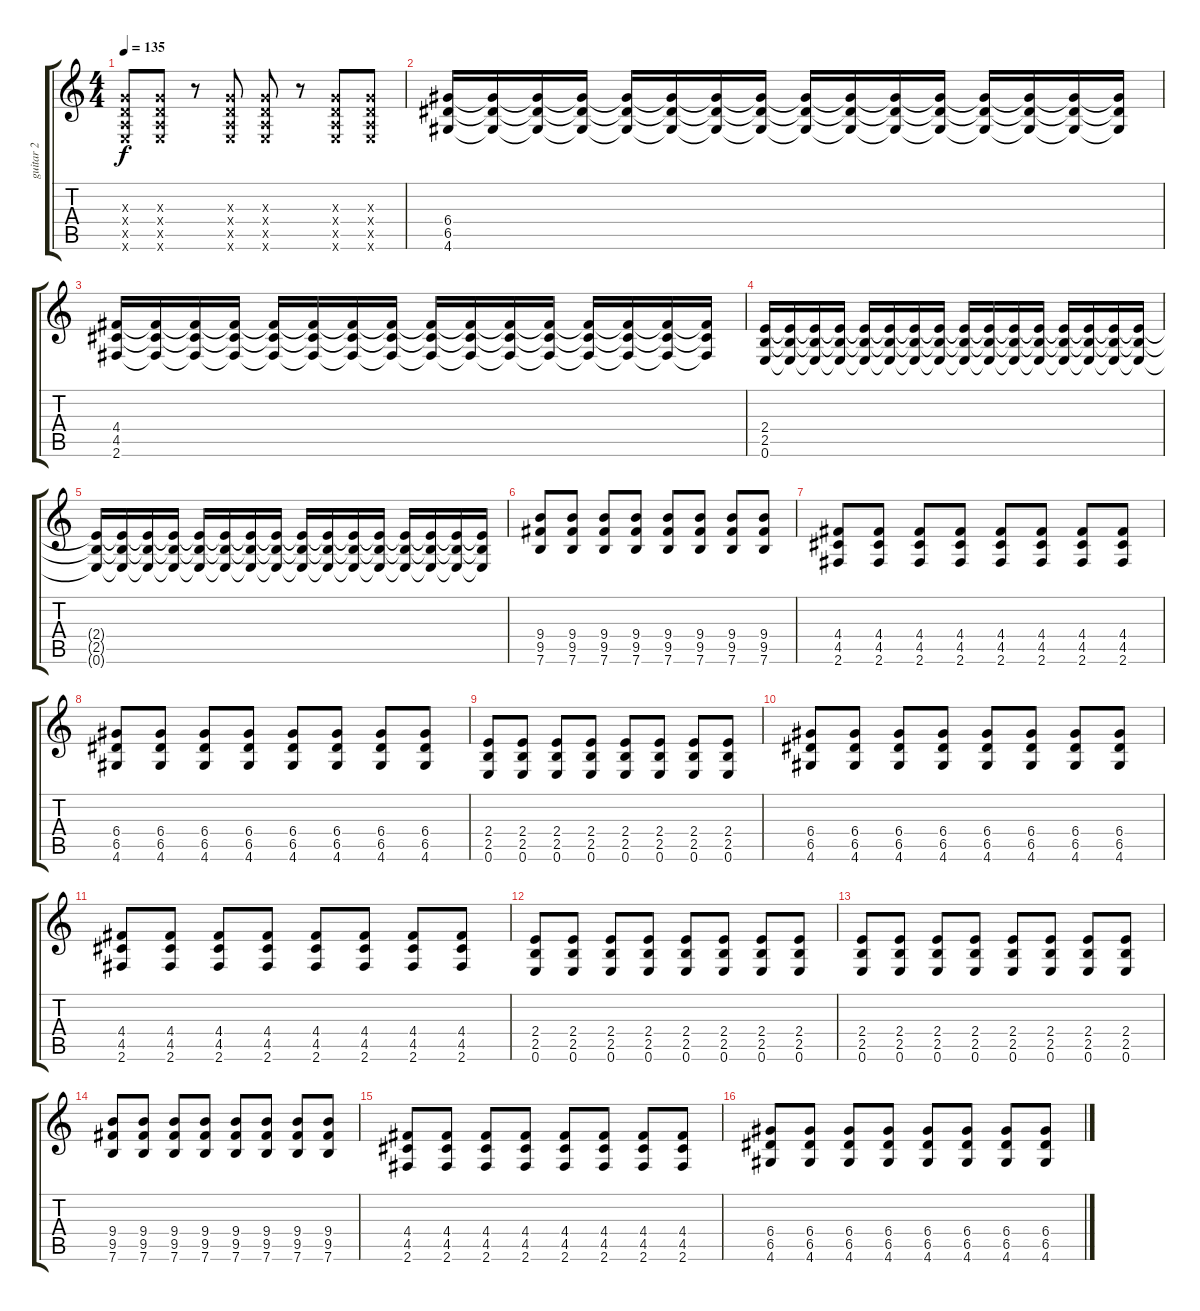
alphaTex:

\track ("guitar 2" "guitar 2") {instrument overdrivenguitar}
\staff {score tabs}
\tuning (E4 B3 G3 D3 A2 E2) {hide}
\ts (4 4)
\tempo 135
\clef g2
\ks c
(0.3{x} 0.4{x} 0.5{x} 0.6{x}).8{dy f} (0.3{x} 0.4{x} 0.5{x} 0.6{x}).8 r.8 (0.3{x} 0.4{x} 0.5{x} 0.6{x}).8 (0.3{x} 0.4{x} 0.5{x} 0.6{x}).8 r.8 (0.3{x} 0.4{x} 0.5{x} 0.6{x}).8 (0.3{x} 0.4{x} 0.5{x} 0.6{x}).8 |
(6.4 6.5 4.6).16{volume 13} (6.4{t} 6.5{t} 4.6{t}).16{volume 5} (6.4{t} 6.5{t} 4.6{t}).16{volume 11} (6.4{t} 6.5{t} 4.6{t}).16{volume 4} (6.4{t} 6.5{t} 4.6{t}).16{volume 10} (6.4{t} 6.5{t} 4.6{t}).16{volume 4} (6.4{t} 6.5{t} 4.6{t}).16{volume 11} (6.4{t} 6.5{t} 4.6{t}).16{volume 3} (6.4{t} 6.5{t} 4.6{t}).16{volume 11} (6.4{t} 6.5{t} 4.6{t}).16{volume 3} (6.4{t} 6.5{t} 4.6{t}).16{volume 10} (6.4{t} 6.5{t} 4.6{t}).16{volume 1} (6.4{t} 6.5{t} 4.6{t}).16{volume 9} (6.4{t} 6.5{t} 4.6{t}).16{volume 2} (6.4{t} 6.5{t} 4.6{t}).16{volume 9} (6.4{t} 6.5{t} 4.6{t}).16{volume 0} |
(4.4 4.5 2.6).16{volume 13} (4.4{t} 4.5{t} 2.6{t}).16{volume 5} (4.4{t} 4.5{t} 2.6{t}).16{volume 11} (4.4{t} 4.5{t} 2.6{t}).16{volume 4} (4.4{t} 4.5{t} 2.6{t}).16{volume 10} (4.4{t} 4.5{t} 2.6{t}).16{volume 4} (4.4{t} 4.5{t} 2.6{t}).16{volume 11} (4.4{t} 4.5{t} 2.6{t}).16{volume 3} (4.4{t} 4.5{t} 2.6{t}).16{volume 11} (4.4{t} 4.5{t} 2.6{t}).16{volume 3} (4.4{t} 4.5{t} 2.6{t}).16{volume 10} (4.4{t} 4.5{t} 2.6{t}).16{volume 1} (4.4{t} 4.5{t} 2.6{t}).16{volume 9} (4.4{t} 4.5{t} 2.6{t}).16{volume 2} (4.4{t} 4.5{t} 2.6{t}).16{volume 9} (4.4{t} 4.5{t} 2.6{t}).16{volume 0} |
(2.4 2.5 0.6).16{volume 13} (2.4{t} 2.5{t} 0.6{t}).16{volume 5} (2.4{t} 2.5{t} 0.6{t}).16{volume 11} (2.4{t} 2.5{t} 0.6{t}).16{volume 4} (2.4{t} 2.5{t} 0.6{t}).16{volume 10} (2.4{t} 2.5{t} 0.6{t}).16{volume 4} (2.4{t} 2.5{t} 0.6{t}).16{volume 11} (2.4{t} 2.5{t} 0.6{t}).16{volume 3} (2.4{t} 2.5{t} 0.6{t}).16{volume 11} (2.4{t} 2.5{t} 0.6{t}).16{volume 3} (2.4{t} 2.5{t} 0.6{t}).16{volume 10} (2.4{t} 2.5{t} 0.6{t}).16{volume 1} (2.4{t} 2.5{t} 0.6{t}).16{volume 9} (2.4{t} 2.5{t} 0.6{t}).16{volume 2} (2.4{t} 2.5{t} 0.6{t}).16{volume 9} (2.4{t} 2.5{t} 0.6{t}).16{volume 0} |
(2.4{t} 2.5{t} 0.6{t}).16{volume 13} (2.4{t} 2.5{t} 0.6{t}).16{volume 5} (2.4{t} 2.5{t} 0.6{t}).16{volume 11} (2.4{t} 2.5{t} 0.6{t}).16{volume 4} (2.4{t} 2.5{t} 0.6{t}).16{volume 10} (2.4{t} 2.5{t} 0.6{t}).16{volume 4} (2.4{t} 2.5{t} 0.6{t}).16{volume 11} (2.4{t} 2.5{t} 0.6{t}).16{volume 3} (2.4{t} 2.5{t} 0.6{t}).16{volume 11} (2.4{t} 2.5{t} 0.6{t}).16{volume 3} (2.4{t} 2.5{t} 0.6{t}).16{volume 10} (2.4{t} 2.5{t} 0.6{t}).16{volume 1} (2.4{t} 2.5{t} 0.6{t}).16{volume 9} (2.4{t} 2.5{t} 0.6{t}).16{volume 2} (2.4{t} 2.5{t} 0.6{t}).16{volume 9} (2.4{t} 2.5{t} 0.6{t}).16{volume 0} |
(9.4 9.5 7.6).8{volume 10} (9.4 9.5 7.6).8 (9.4 9.5 7.6).8 (9.4 9.5 7.6).8 (9.4 9.5 7.6).8 (9.4 9.5 7.6).8 (9.4 9.5 7.6).8 (9.4 9.5 7.6).8 |
(4.4 4.5 2.6).8 (4.4 4.5 2.6).8 (4.4 4.5 2.6).8 (4.4 4.5 2.6).8 (4.4 4.5 2.6).8 (4.4 4.5 2.6).8 (4.4 4.5 2.6).8 (4.4 4.5 2.6).8 |
(6.4 6.5 4.6).8 (6.4 6.5 4.6).8 (6.4 6.5 4.6).8 (6.4 6.5 4.6).8 (6.4 6.5 4.6).8 (6.4 6.5 4.6).8 (6.4 6.5 4.6).8 (6.4 6.5 4.6).8 |
(2.4 2.5 0.6).8 (2.4 2.5 0.6).8 (2.4 2.5 0.6).8 (2.4 2.5 0.6).8 (2.4 2.5 0.6).8 (2.4 2.5 0.6).8 (2.4 2.5 0.6).8 (2.4 2.5 0.6).8 |
(6.4 6.5 4.6).8 (6.4 6.5 4.6).8 (6.4 6.5 4.6).8 (6.4 6.5 4.6).8 (6.4 6.5 4.6).8 (6.4 6.5 4.6).8 (6.4 6.5 4.6).8 (6.4 6.5 4.6).8 |
(4.4 4.5 2.6).8 (4.4 4.5 2.6).8 (4.4 4.5 2.6).8 (4.4 4.5 2.6).8 (4.4 4.5 2.6).8 (4.4 4.5 2.6).8 (4.4 4.5 2.6).8 (4.4 4.5 2.6).8 |
(2.4 2.5 0.6).8 (2.4 2.5 0.6).8 (2.4 2.5 0.6).8 (2.4 2.5 0.6).8 (2.4 2.5 0.6).8 (2.4 2.5 0.6).8 (2.4 2.5 0.6).8 (2.4 2.5 0.6).8 |
(2.4 2.5 0.6).8 (2.4 2.5 0.6).8 (2.4 2.5 0.6).8 (2.4 2.5 0.6).8 (2.4 2.5 0.6).8 (2.4 2.5 0.6).8 (2.4 2.5 0.6).8 (2.4 2.5 0.6).8 |
(9.4 9.5 7.6).8 (9.4 9.5 7.6).8 (9.4 9.5 7.6).8 (9.4 9.5 7.6).8 (9.4 9.5 7.6).8 (9.4 9.5 7.6).8 (9.4 9.5 7.6).8 (9.4 9.5 7.6).8 |
(4.4 4.5 2.6).8 (4.4 4.5 2.6).8 (4.4 4.5 2.6).8 (4.4 4.5 2.6).8 (4.4 4.5 2.6).8 (4.4 4.5 2.6).8 (4.4 4.5 2.6).8 (4.4 4.5 2.6).8 |
(6.4 6.5 4.6).8 (6.4 6.5 4.6).8 (6.4 6.5 4.6).8 (6.4 6.5 4.6).8 (6.4 6.5 4.6).8 (6.4 6.5 4.6).8 (6.4 6.5 4.6).8 (6.4 6.5 4.6).8
